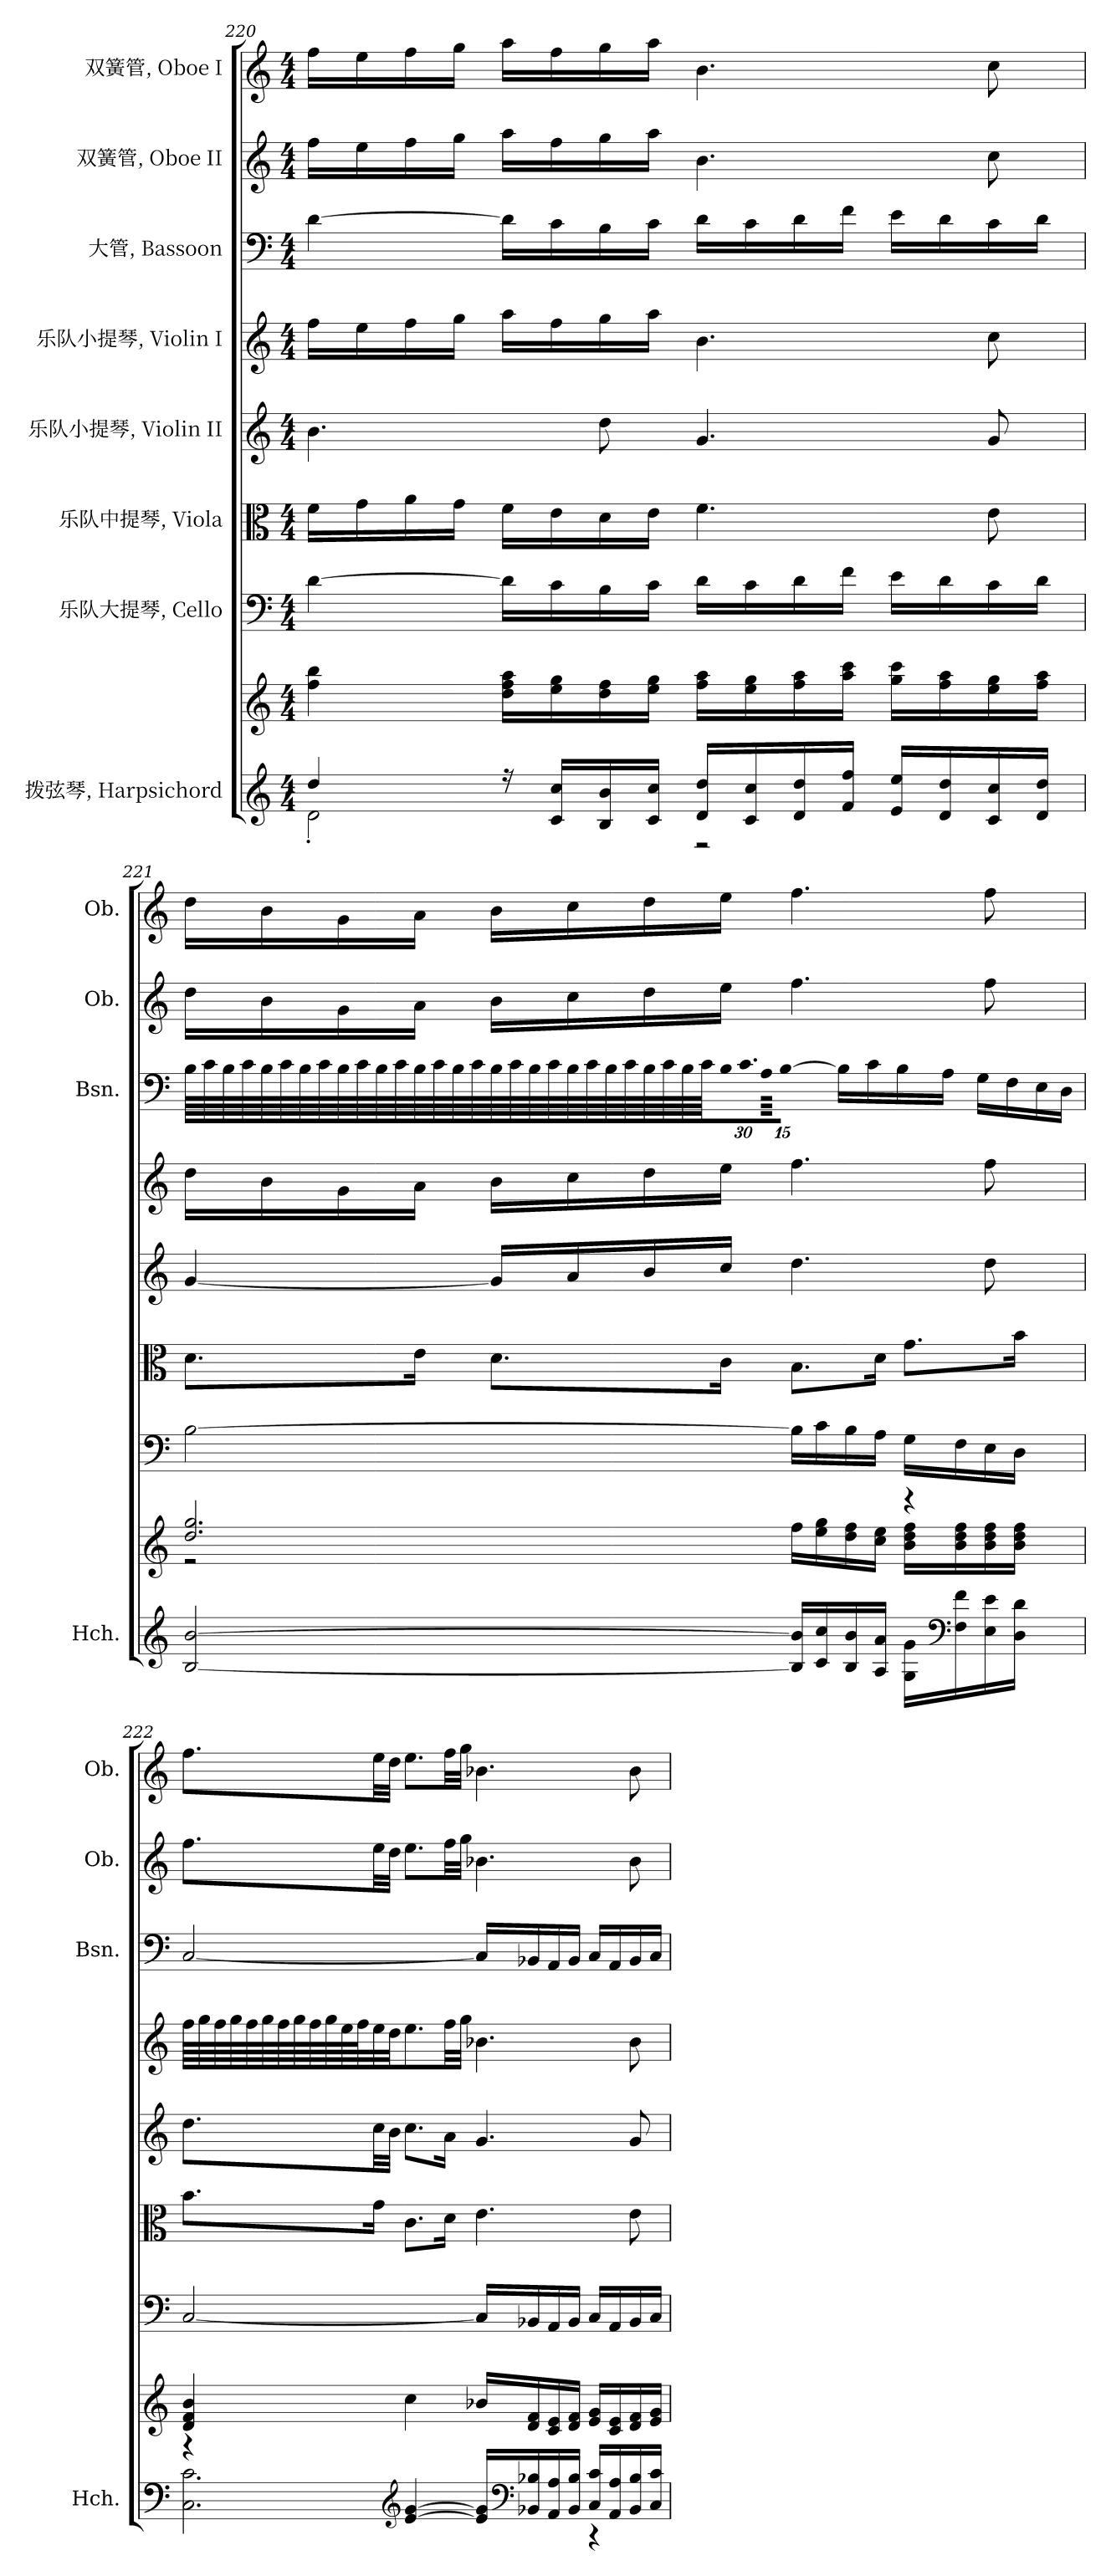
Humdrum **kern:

**kern	**kern	**kern	**kern	**kern	**kern	**kern	**kern	**kern
*part8	*part8	*part7	*part6	*part5	*part4	*part3	*part2	*part1
*staff9	*staff8	*staff7	*staff6	*staff5	*staff4	*staff3	*staff2	*staff1
*I"拨弦琴, Harpsichord	*	*I"乐队大提琴, Cello	*I"乐队中提琴, Viola	*I"乐队小提琴, Violin II	*I"乐队小提琴, Violin I	*I"大管, Bassoon	*I"双簧管, Oboe II	*I"双簧管, Oboe I
*I'Hch.	*	*	*	*	*	*I'Bsn.	*I'Ob.	*I'Ob.
!!LO:PB:g=z
*clefG2	*clefG2	*clefF4	*clefC3	*clefG2	*clefG2	*clefF4	*clefG2	*clefG2
*k[]	*k[]	*k[]	*k[]	*k[]	*k[]	*k[]	*k[]	*k[]
*M4/4	*M4/4	*M4/4	*M4/4	*M4/4	*M4/4	*M4/4	*M4/4	*M4/4
=220	=220	=220	=220	=220	=220	=220	=220	=220
*^	*	*	*	*	*	*	*	*
4dd/	2d'\	4ff\ 4bb\	[4d\	16f\LL	4.b\	16ff\LL	[4d\	16ff\LL	16ff\LL
.	.	.	.	16g\	.	16ee\	.	16ee\	16ee\
.	.	.	.	16a\	.	16ff\	.	16ff\	16ff\
.	.	.	.	16g\JJ	.	16gg\JJ	.	16gg\JJ	16gg\JJ
16r	.	16dd\ 16ff\ 16aa\LL	16d\LL]	16f\LL	.	16aa\LL	16d\LL]	16aa\LL	16aa\LL
16c/ 16cc/LL	.	16ee\ 16gg\	16c\	16e\	.	16ff\	16c\	16ff\	16ff\
16B/ 16b/	.	16dd\ 16ff\	16B\	16d\	8dd\	16gg\	16B\	16gg\	16gg\
16c/ 16cc/JJ	.	16ee\ 16gg\JJ	16c\JJ	16e\JJ	.	16aa\JJ	16c\JJ	16aa\JJ	16aa\JJ
16d/ 16dd/LL	2r	16ff\ 16aa\LL	16d\LL	4.f\	4.g/	4.b\	16d\LL	4.b\	4.b\
16c/ 16cc/	.	16ee\ 16gg\	16c\	.	.	.	16c\	.	.
16d/ 16dd/	.	16ff\ 16aa\	16d\	.	.	.	16d\	.	.
16f/ 16ff/JJ	.	16aa\ 16ccc\JJ	16f\JJ	.	.	.	16f\JJ	.	.
16e/ 16ee/LL	.	16gg\ 16ccc\LL	16e\LL	.	.	.	16e\LL	.	.
16d/ 16dd/	.	16ff\ 16aa\	16d\	.	.	.	16d\	.	.
16c/ 16cc/	.	16ee\ 16gg\	16c\	8e\	8g/	8cc\	16c\	8cc\	8cc\
16d/ 16dd/JJ	.	16ff\ 16aa\JJ	16d\JJ	.	.	.	16d\JJ	.	.
*v	*v	*	*	*	*	*	*	*	*
!!LO:PB:g=z
=221	=221	=221	=221	=221	=221	=221	=221	=221
*	*^	*	*	*	*	*	*	*
[2B/ [2b/	2.dd/ 2.gg/	2r	[2B\	8.d\L	[4g/	16dd\LL	64B\LLLL	16dd\LL	16dd\LL
.	.	.	.	.	.	.	64c\	.	.
.	.	.	.	.	.	.	64B\	.	.
.	.	.	.	.	.	.	64c\	.	.
.	.	.	.	.	.	16b\	64B\	16b\	16b\
.	.	.	.	.	.	.	64c\	.	.
.	.	.	.	.	.	.	64B\	.	.
.	.	.	.	.	.	.	64c\	.	.
.	.	.	.	.	.	16g\	64B\	16g\	16g\
.	.	.	.	.	.	.	64c\	.	.
.	.	.	.	.	.	.	64B\	.	.
.	.	.	.	.	.	.	64c\	.	.
.	.	.	.	16e\Jk	.	16a\JJ	64B\	16a\JJ	16a\JJ
.	.	.	.	.	.	.	64c\	.	.
.	.	.	.	.	.	.	64B\	.	.
.	.	.	.	.	.	.	64c\	.	.
.	.	.	.	8.d\L	16g/LL]	16b\LL	64B\	16b\LL	16b\LL
.	.	.	.	.	.	.	64c\	.	.
.	.	.	.	.	.	.	64B\	.	.
.	.	.	.	.	.	.	64c\	.	.
.	.	.	.	.	16a/	16cc\	64B\	16cc\	16cc\
.	.	.	.	.	.	.	64c\	.	.
.	.	.	.	.	.	.	64B\	.	.
.	.	.	.	.	.	.	64c\	.	.
.	.	.	.	.	16b/	16dd\	64B\	16dd\	16dd\
.	.	.	.	.	.	.	64c\	.	.
.	.	.	.	.	.	.	64B\	.	.
.	.	.	.	.	.	.	64c\	.	.
*	*	*	*	*	*	*	*Xbrackettup	*	*
!	!	!	!	!	!	!	!LO:N:vis=256%9	!	!
.	.	.	.	16c\Jk	16cc/JJ	16ee\JJ	960%17B\	16ee\JJ	16ee\JJ
!	!	!	!	!	!	!	!LO:N:vis=256.	!	!
.	.	.	.	.	.	.	1920%17c\K	.	.
!	!	!	!	!	!	!	!LO:N:vis=256%9	!	!
.	.	.	.	.	.	.	960%17A\	.	.
.	.	.	.	.	.	.	1920ryy	.	.
!	!	!	!	!	!	!	!LO:N:vis=256%9	!	!
.	.	.	.	.	.	.	[960%17B\JJJJ	.	.
16B/] 16b/]LL	.	16ff\LL	16B\LL]	8.B\L	4.dd\	4.ff\	16B\LL]	4.ff\	4.ff\
16c/ 16cc/	.	16ee\ 16gg\	16c\	.	.	.	16c\	.	.
16B/ 16b/	.	16dd\ 16ff\	16B\	.	.	.	16B\	.	.
16A/ 16a/JJ	.	16cc\ 16ee\JJ	16A\JJ	16d\Jk	.	.	16A\JJ	.	.
16G\ 16g\LL	4r	16b\ 16dd\ 16ff\LL	16G\LL	8.g\L	.	.	16G\LL	.	.
*clefF4	*	*	*	*	*	*	*	*	*
16F\ 16f\	.	16b\ 16dd\ 16ff\	16F\	.	.	.	16F\	.	.
16E\ 16e\	.	16b\ 16dd\ 16ff\	16E\	.	8dd\	8ff\	16E\	8ff\	8ff\
16D\ 16d\JJ	.	16b\ 16dd\ 16ff\JJ	16D\JJ	16b\Jk	.	.	16D\JJ	.	.
*	*v	*v	*	*	*	*	*	*	*
!!LO:PB:g=z
=222	=222	=222	=222	=222	=222	=222	=222	=222
*^	*	*	*	*	*	*	*	*
4r	2.C\ 2.c\	4d/ 4f/ 4b/	[2C/	8.b\L	8.dd\L	64ff\LLLL	[2C/	8.ff\L	8.ff\L
.	.	.	.	.	.	64gg\	.	.	.
.	.	.	.	.	.	64ff\	.	.	.
.	.	.	.	.	.	64gg\	.	.	.
.	.	.	.	.	.	64ff\	.	.	.
.	.	.	.	.	.	64gg\	.	.	.
.	.	.	.	.	.	64ff\	.	.	.
.	.	.	.	.	.	64gg\	.	.	.
.	.	.	.	.	.	64ff\	.	.	.
.	.	.	.	.	.	64gg\	.	.	.
.	.	.	.	.	.	64ee\	.	.	.
.	.	.	.	.	.	64ff\J	.	.	.
.	.	.	.	16g\Jk	32cc\LL	32ee\	.	32ee\LL	32ee\LL
.	.	.	.	.	32b\JJJ	32dd\JJ	.	32dd\JJJ	32dd\JJJ
*clefG2	*	*	*	*	*	*	*	*	*
[4e/ [4g/	.	4cc\	.	8.c\L	8.cc\L	8.ee\	.	8.ee\L	8.ee\L
.	.	.	.	16d\Jk	16a\Jk	32ff\LL	.	32ff\LL	32ff\LL
.	.	.	.	.	.	32gg\JJJ	.	32gg\JJJ	32gg\JJJ
16e/] 16g/]LL	.	16b-X/LL	16C/LL]	4.e\	4.g/	4.b-X\	16C/LL]	4.b-X\	4.b-X\
*clefF4	*	*	*	*	*	*	*	*	*
16BB-X/ 16B-X/	.	16d/ 16f/	16BB-X/	.	.	.	16BB-X/	.	.
16AA/ 16A/	.	16c/ 16e/	16AA/	.	.	.	16AA/	.	.
16BB-/ 16B-/JJ	.	16d/ 16f/JJ	16BB-/JJ	.	.	.	16BB-/JJ	.	.
16C/ 16c/LL	4r	16e/ 16g/LL	16C/LL	.	.	.	16C/LL	.	.
16AA/ 16A/	.	16c/ 16e/	16AA/	.	.	.	16AA/	.	.
16BB-/ 16B-/	.	16d/ 16f/	16BB-/	8e\	8g/	8b-\	16BB-/	8b-\	8b-\
16C/ 16c/JJ	.	16e/ 16g/JJ	16C/JJ	.	.	.	16C/JJ	.	.
*v	*v	*	*	*	*	*	*	*	*
=	=	=	=	=	=	=	=	=
*-	*-	*-	*-	*-	*-	*-	*-	*-
